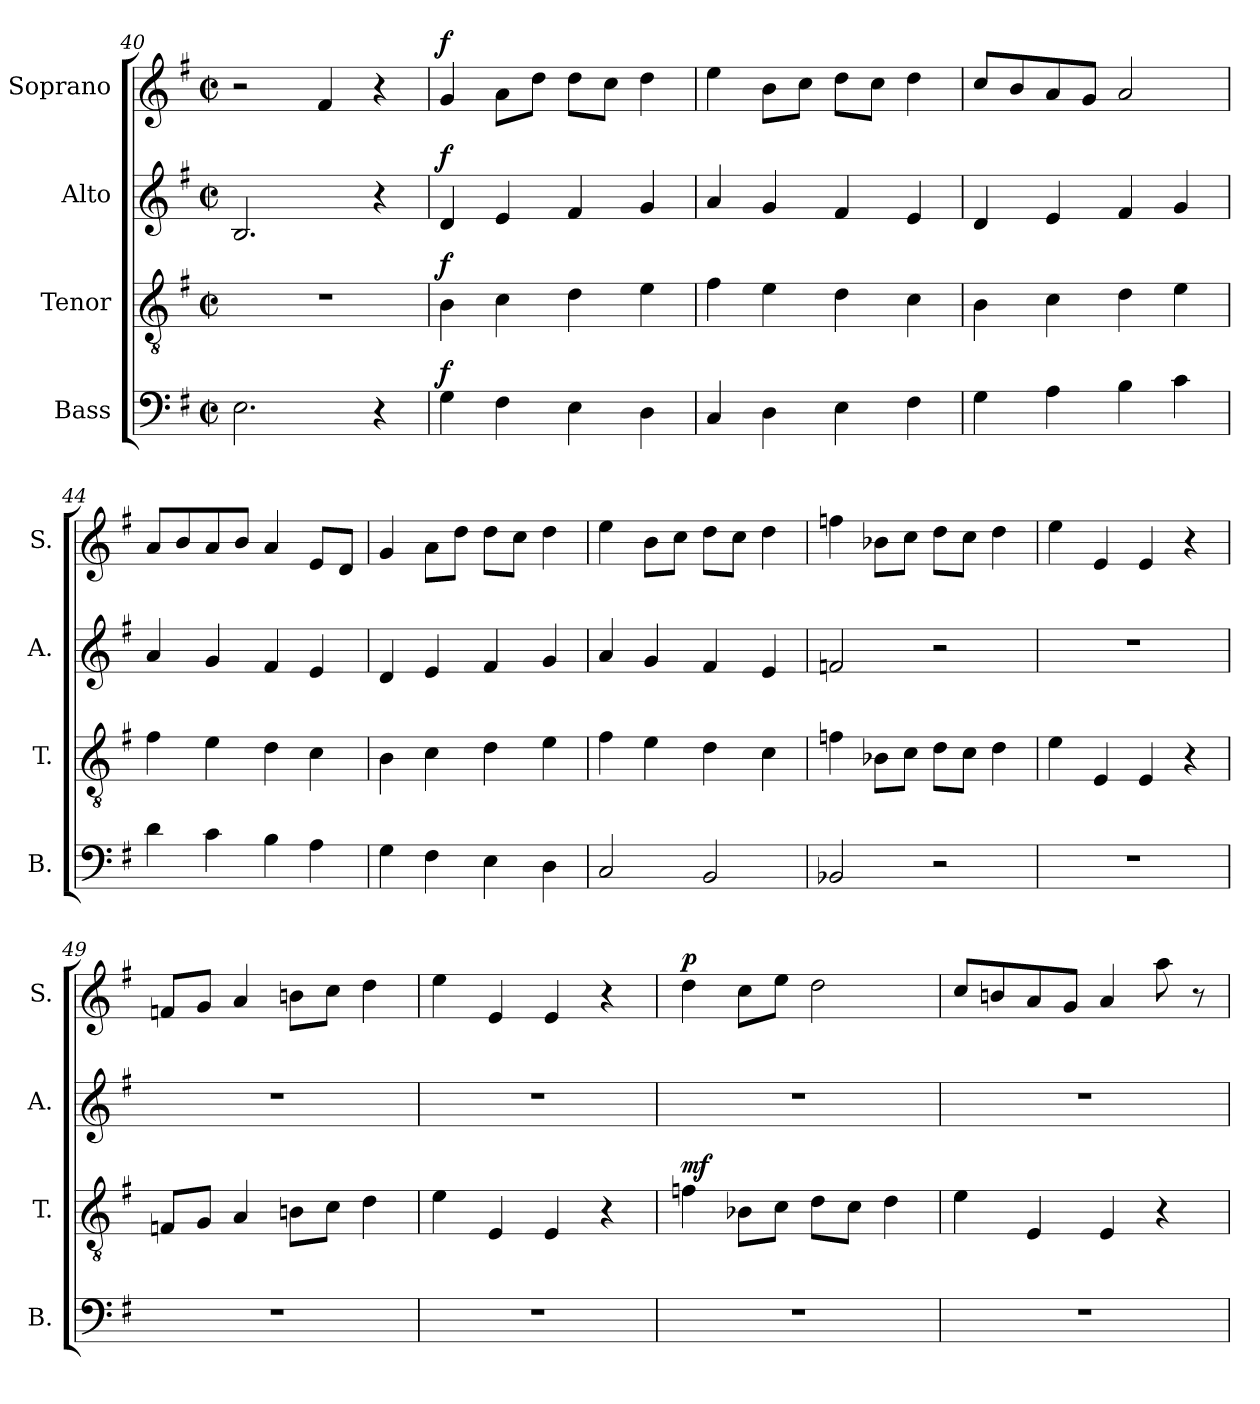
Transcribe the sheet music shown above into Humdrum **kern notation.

**kern	**dynam	**kern	**dynam	**kern	**dynam	**kern	**dynam
*part4	*part4	*part3	*part3	*part2	*part2	*part1	*part1
*staff4	*staff4	*staff3	*staff3	*staff2	*staff2	*staff1	*staff1
*I"Bass	*	*I"Tenor	*	*I"Alto	*	*I"Soprano	*
*I'B.	*	*I'T.	*	*I'A.	*	*I'S.	*
*clefF4	*	*clefGv2	*	*clefG2	*	*clefG2	*
*k[f#]	*	*k[f#]	*	*k[f#]	*	*k[f#]	*
*M2/2	*	*M2/2	*	*M2/2	*	*M2/2	*
*met(c|)	*	*met(c|)	*	*met(c|)	*	*met(c|)	*
=40	=40	=40	=40	=40	=40	=40	=40
2.E\	.	1r	.	2.B/	.	2r	.
.	.	.	.	.	.	4f#/	.
4r	.	.	.	4r	.	4r	.
=41	=41	=41	=41	=41	=41	=41	=41
!	!LO:DY:a	!	!LO:DY:a	!	!LO:DY:a	!	!LO:DY:a
4G\	f	4B\	f	4d/	f	4g/	f
4F#\	.	4c\	.	4e/	.	8a\L	.
.	.	.	.	.	.	8dd\J	.
4E\	.	4d\	.	4f#/	.	8dd\L	.
.	.	.	.	.	.	8cc\J	.
4D\	.	4e\	.	4g/	.	4dd\	.
=42	=42	=42	=42	=42	=42	=42	=42
4C/	.	4f#\	.	4a/	.	4ee\	.
4D\	.	4e\	.	4g/	.	8b\L	.
.	.	.	.	.	.	8cc\J	.
4E\	.	4d\	.	4f#/	.	8dd\L	.
.	.	.	.	.	.	8cc\J	.
4F#\	.	4c\	.	4e/	.	4dd\	.
=43	=43	=43	=43	=43	=43	=43	=43
4G\	.	4B\	.	4d/	.	8cc/L	.
.	.	.	.	.	.	8b/	.
4A\	.	4c\	.	4e/	.	8a/	.
.	.	.	.	.	.	8g/J	.
4B\	.	4d\	.	4f#/	.	2a/	.
4c\	.	4e\	.	4g/	.	.	.
!!LO:LB:g=z
=44	=44	=44	=44	=44	=44	=44	=44
4d\	.	4f#\	.	4a/	.	8a/L	.
.	.	.	.	.	.	8b/	.
4c\	.	4e\	.	4g/	.	8a/	.
.	.	.	.	.	.	8b/J	.
4B\	.	4d\	.	4f#/	.	4a/	.
4A\	.	4c\	.	4e/	.	8e/L	.
.	.	.	.	.	.	8d/J	.
=45	=45	=45	=45	=45	=45	=45	=45
4G\	.	4B\	.	4d/	.	4g/	.
4F#\	.	4c\	.	4e/	.	8a\L	.
.	.	.	.	.	.	8dd\J	.
4E\	.	4d\	.	4f#/	.	8dd\L	.
.	.	.	.	.	.	8cc\J	.
4D\	.	4e\	.	4g/	.	4dd\	.
=46	=46	=46	=46	=46	=46	=46	=46
2C/	.	4f#\	.	4a/	.	4ee\	.
.	.	4e\	.	4g/	.	8b\L	.
.	.	.	.	.	.	8cc\J	.
2BB/	.	4d\	.	4f#/	.	8dd\L	.
.	.	.	.	.	.	8cc\J	.
.	.	4c\	.	4e/	.	4dd\	.
=47	=47	=47	=47	=47	=47	=47	=47
2BB-X/	.	4fn\	.	2fn/	.	4ffn\	.
.	.	8B-X\L	.	.	.	8b-X\L	.
.	.	8c\J	.	.	.	8cc\J	.
2r	.	8d\L	.	2r	.	8dd\L	.
.	.	8c\J	.	.	.	8cc\J	.
.	.	4d\	.	.	.	4dd\	.
=48	=48	=48	=48	=48	=48	=48	=48
1r	.	4e\	.	1r	.	4ee\	.
.	.	4E/	.	.	.	4e/	.
.	.	4E/	.	.	.	4e/	.
.	.	4r	.	.	.	4r	.
=49	=49	=49	=49	=49	=49	=49	=49
1r	.	8Fn/L	.	1r	.	8fn/L	.
.	.	8G/J	.	.	.	8g/J	.
.	.	4A/	.	.	.	4a/	.
.	.	8Bn\L	.	.	.	8bn\L	.
.	.	8c\J	.	.	.	8cc\J	.
.	.	4d\	.	.	.	4dd\	.
!!LO:LB:g=z
=50	=50	=50	=50	=50	=50	=50	=50
1r	.	4e\	.	1r	.	4ee\	.
.	.	4E/	.	.	.	4e/	.
.	.	4E/	.	.	.	4e/	.
.	.	4r	.	.	.	4r	.
=51	=51	=51	=51	=51	=51	=51	=51
!	!	!	!LO:DY:a	!	!	!	!LO:DY:a
1r	.	4fn\	mf	1r	.	4dd\	p
.	.	8B-X\L	.	.	.	8cc\L	.
.	.	8c\J	.	.	.	8ee\J	.
.	.	8d\L	.	.	.	2dd\	.
.	.	8c\J	.	.	.	.	.
.	.	4d\	.	.	.	.	.
=52	=52	=52	=52	=52	=52	=52	=52
1r	.	4e\	.	1r	.	8cc/L	.
.	.	.	.	.	.	8bn/	.
.	.	4E/	.	.	.	8a/	.
.	.	.	.	.	.	8g/J	.
.	.	4E/	.	.	.	4a/	.
.	.	4r	.	.	.	8aa\	.
.	.	.	.	.	.	8r	.
=	=	=	=	=	=	=	=
*-	*-	*-	*-	*-	*-	*-	*-
